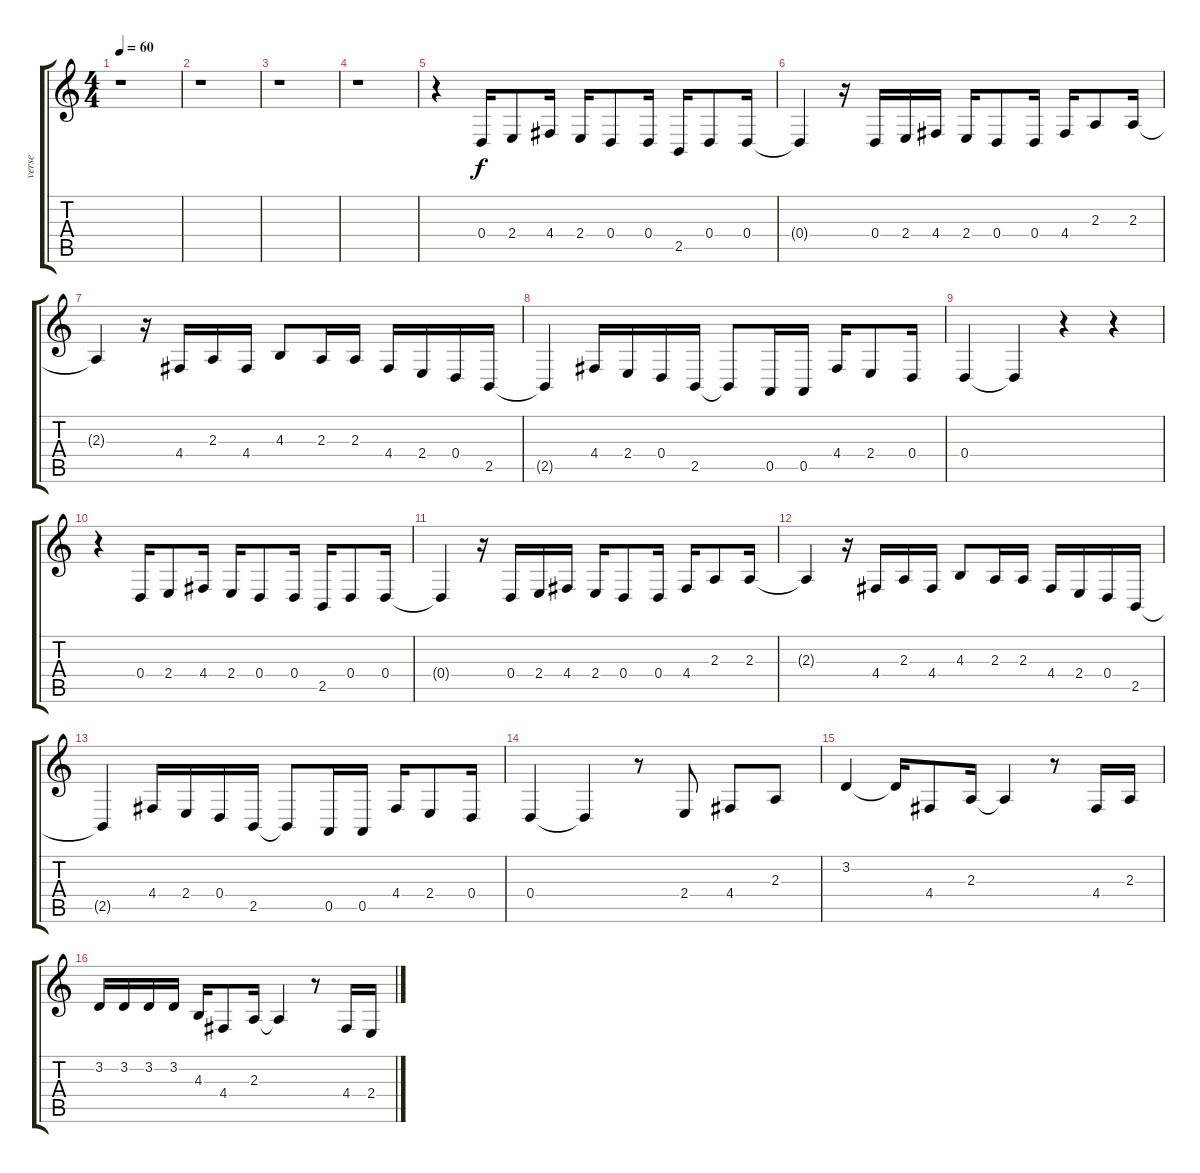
\track ("verse" "verse") {instrument brightacousticpiano}
\staff {score tabs}
\tuning (E4 B3 G3 D3 A2 E2) {hide}
\ts (4 4)
\tempo 60
\clef g2
\ks c
r.1{dy f instrument brightacousticpiano} |
r.1 |
r.1 |
r.1 |
r.4 0.4.16 2.4.8 4.4.16 2.4.16 0.4.8 0.4.16 2.5.16 0.4.8 0.4.16 |
0.4{t}.4 r.16 0.4.16 2.4.16 4.4.16 2.4.16 0.4.8 0.4.16 4.4.16 2.3.8 2.3.16 |
2.3{t}.4 r.16 4.4.16 2.3.16 4.4.16 4.3.8 2.3.16 2.3.16 4.4.16 2.4.16 0.4.16 2.5.16 |
2.5{t}.4 4.4.16 2.4.16 0.4.16 2.5.16 2.5{t}.8 0.5.16 0.5.16 4.4.16 2.4.8 0.4.16 |
0.4.4 0.4{t}.4 r.4 r.4 |
r.4 0.4.16 2.4.8 4.4.16 2.4.16 0.4.8 0.4.16 2.5.16 0.4.8 0.4.16 |
0.4{t}.4 r.16 0.4.16 2.4.16 4.4.16 2.4.16 0.4.8 0.4.16 4.4.16 2.3.8 2.3.16 |
2.3{t}.4 r.16 4.4.16 2.3.16 4.4.16 4.3.8 2.3.16 2.3.16 4.4.16 2.4.16 0.4.16 2.5.16 |
2.5{t}.4 4.4.16 2.4.16 0.4.16 2.5.16 2.5{t}.8 0.5.16 0.5.16 4.4.16 2.4.8 0.4.16 |
0.4.4 0.4{t}.4 r.8 2.4.8 4.4.8 2.3.8 |
3.2.4 3.2{t}.16 4.4.8 2.3.16 2.3{t}.4 r.8 4.4.16 2.3.16 |
3.2.16 3.2.16 3.2.16 3.2.16 4.3.16 4.4.8 2.3.16 2.3{t}.4 r.8 4.4.16 2.4.16
